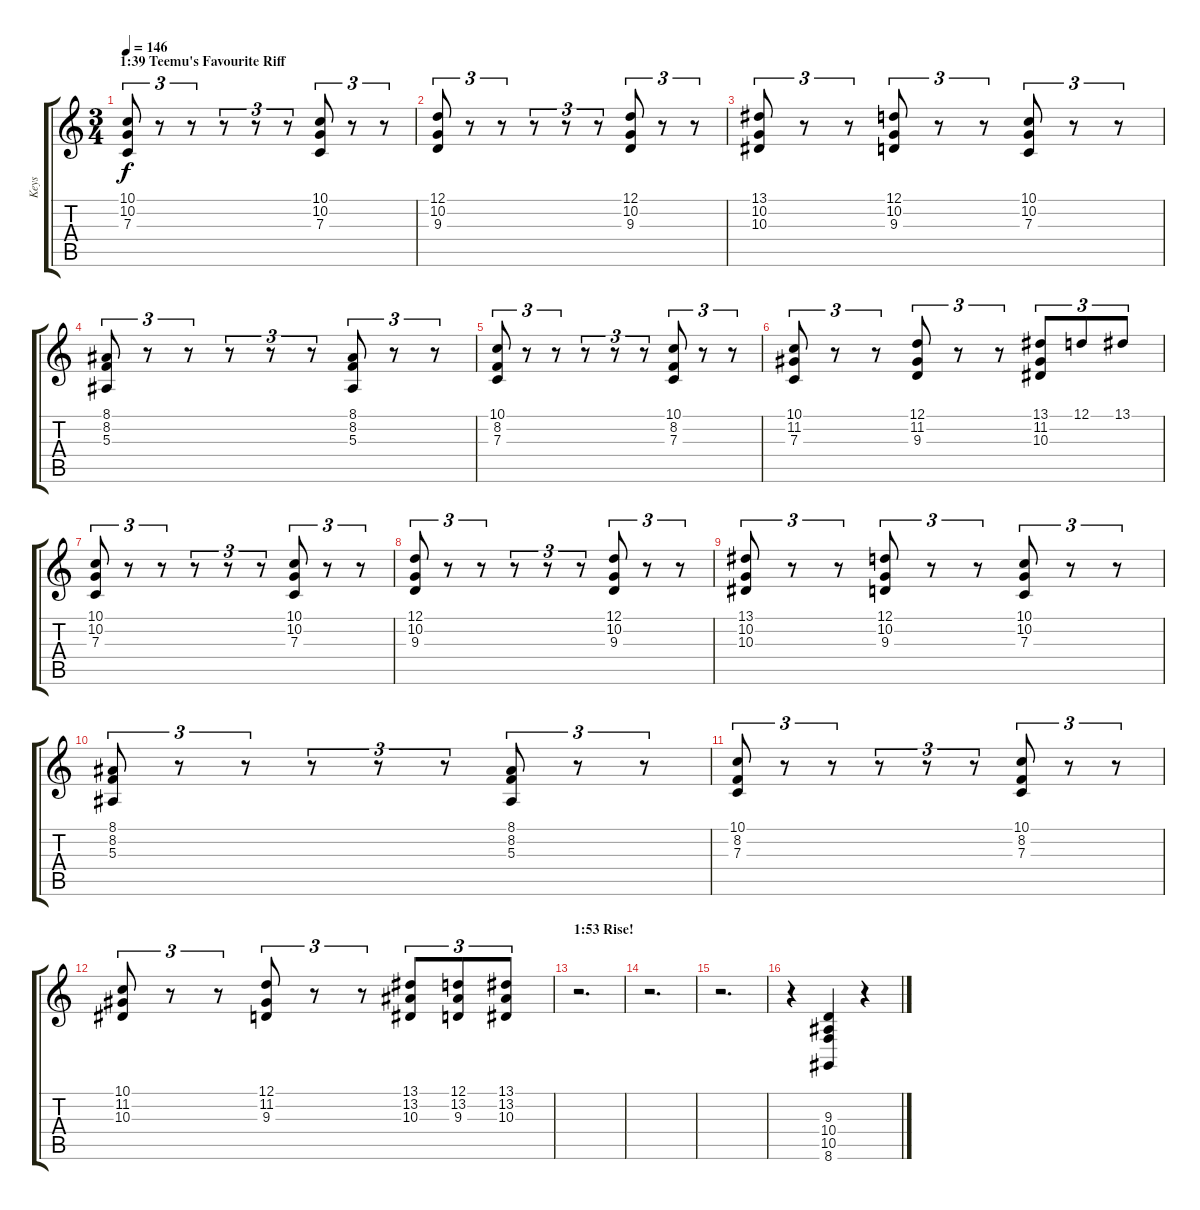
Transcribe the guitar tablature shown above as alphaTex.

\track ("Keys" "Keys") {instrument pad3polysynth}
\staff {score tabs}
\tuning (D4 A3 F3 C3 G2 C2) {hide}
\ts (3 4)
\section ("" "1:39 Teemu's Favourite Riff")
\tempo 146
\clef g2
\ks c
(10.1 10.2 7.3).8{tu (3 2) dy f} r.8{tu (3 2)} r.8{tu (3 2)} r.8{tu (3 2)} r.8{tu (3 2)} r.8{tu (3 2)} (10.1 10.2 7.3).8{tu (3 2)} r.8{tu (3 2)} r.8{tu (3 2)} |
(12.1 10.2 9.3).8{tu (3 2)} r.8{tu (3 2)} r.8{tu (3 2)} r.8{tu (3 2)} r.8{tu (3 2)} r.8{tu (3 2)} (12.1 10.2 9.3).8{tu (3 2)} r.8{tu (3 2)} r.8{tu (3 2)} |
(13.1 10.2 10.3).8{tu (3 2)} r.8{tu (3 2)} r.8{tu (3 2)} (12.1 10.2 9.3).8{tu (3 2)} r.8{tu (3 2)} r.8{tu (3 2)} (10.1 10.2 7.3).8{tu (3 2)} r.8{tu (3 2)} r.8{tu (3 2)} |
(8.1 8.2 5.3).8{tu (3 2)} r.8{tu (3 2)} r.8{tu (3 2)} r.8{tu (3 2)} r.8{tu (3 2)} r.8{tu (3 2)} (8.1 8.2 5.3).8{tu (3 2)} r.8{tu (3 2)} r.8{tu (3 2)} |
(10.1 8.2 7.3).8{tu (3 2)} r.8{tu (3 2)} r.8{tu (3 2)} r.8{tu (3 2)} r.8{tu (3 2)} r.8{tu (3 2)} (10.1 8.2 7.3).8{tu (3 2)} r.8{tu (3 2)} r.8{tu (3 2)} |
(10.1 11.2 7.3).8{tu (3 2)} r.8{tu (3 2)} r.8{tu (3 2)} (12.1 11.2 9.3).8{tu (3 2)} r.8{tu (3 2)} r.8{tu (3 2)} (13.1 11.2 10.3).8{tu (3 2)} 12.1.8{tu (3 2)} 13.1.8{tu (3 2)} |
(10.1 10.2 7.3).8{tu (3 2)} r.8{tu (3 2)} r.8{tu (3 2)} r.8{tu (3 2)} r.8{tu (3 2)} r.8{tu (3 2)} (10.1 10.2 7.3).8{tu (3 2)} r.8{tu (3 2)} r.8{tu (3 2)} |
(12.1 10.2 9.3).8{tu (3 2)} r.8{tu (3 2)} r.8{tu (3 2)} r.8{tu (3 2)} r.8{tu (3 2)} r.8{tu (3 2)} (12.1 10.2 9.3).8{tu (3 2)} r.8{tu (3 2)} r.8{tu (3 2)} |
(13.1 10.2 10.3).8{tu (3 2)} r.8{tu (3 2)} r.8{tu (3 2)} (12.1 10.2 9.3).8{tu (3 2)} r.8{tu (3 2)} r.8{tu (3 2)} (10.1 10.2 7.3).8{tu (3 2)} r.8{tu (3 2)} r.8{tu (3 2)} |
(8.1 8.2 5.3).8{tu (3 2)} r.8{tu (3 2)} r.8{tu (3 2)} r.8{tu (3 2)} r.8{tu (3 2)} r.8{tu (3 2)} (8.1 8.2 5.3).8{tu (3 2)} r.8{tu (3 2)} r.8{tu (3 2)} |
(10.1 8.2 7.3).8{tu (3 2)} r.8{tu (3 2)} r.8{tu (3 2)} r.8{tu (3 2)} r.8{tu (3 2)} r.8{tu (3 2)} (10.1 8.2 7.3).8{tu (3 2)} r.8{tu (3 2)} r.8{tu (3 2)} |
(10.1 11.2 10.3).8{tu (3 2)} r.8{tu (3 2)} r.8{tu (3 2)} (12.1 11.2 9.3).8{tu (3 2)} r.8{tu (3 2)} r.8{tu (3 2)} (13.1 13.2 10.3).8{tu (3 2)} (12.1 13.2 9.3).8{tu (3 2)} (13.1 13.2 10.3).8{tu (3 2)} |
\section ("" "1:53 Rise!")
r.2{d} |
r.2{d} |
r.2{d} |
r.4 (9.3 10.4 10.5 8.6).4 r.4
